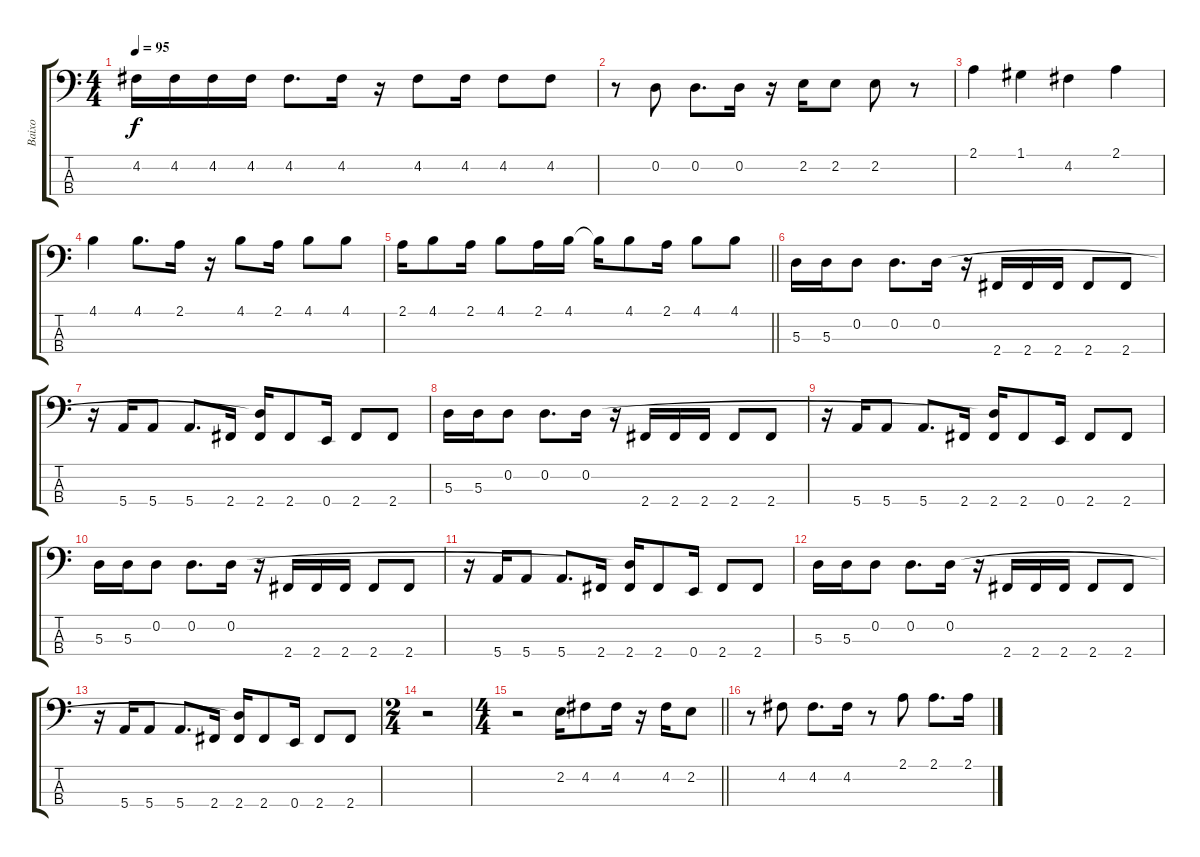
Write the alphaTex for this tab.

\track ("Baixo" "Baixo") {instrument acousticbass}
\staff {score tabs}
\tuning (G2 D2 A1 E1) {hide}
\ts (4 4)
\tempo 95
\clef f4
\ks c
4.2.16{dy f} 4.2.16 4.2.16 4.2.16 4.2.8{d} 4.2.16 r.16 4.2.8 4.2.16 4.2.8 4.2.8 |
r.8 0.2.8 0.2.8{d} 0.2.16 r.16 2.2.16 2.2.8 2.2.8 r.8 |
2.1.4 1.1.4 4.2.4 2.1.4 |
4.1.4 4.1.8{d} 2.1.16 r.16 4.1.8 2.1.16 4.1.8 4.1.8 |
\barLineRight lightlight
2.1.16 4.1.8 2.1.16 4.1.8 2.1.16 4.1.16 4.1{t}.16 4.1.8 2.1.16 4.1.8 4.1.8 |
5.3.16 5.3.16 0.2.8 0.2.8{d} 0.2.16 r.16 2.4.16 2.4.16 2.4.16 2.4.8 2.4.8 |
r.16 5.4.16 5.4.8 5.4.8{d} 2.4.16 (0.2{t} 2.4).16 2.4.8 0.4.16 2.4.8 2.4.8 |
5.3.16 5.3.16 0.2.8 0.2.8{d} 0.2.16 r.16 2.4.16 2.4.16 2.4.16 2.4.8 2.4.8 |
r.16 5.4.16 5.4.8 5.4.8{d} 2.4.16 (0.2{t} 2.4).16 2.4.8 0.4.16 2.4.8 2.4.8 |
5.3.16 5.3.16 0.2.8 0.2.8{d} 0.2.16 r.16 2.4.16 2.4.16 2.4.16 2.4.8 2.4.8 |
r.16 5.4.16 5.4.8 5.4.8{d} 2.4.16 (0.2{t} 2.4).16 2.4.8 0.4.16 2.4.8 2.4.8 |
5.3.16 5.3.16 0.2.8 0.2.8{d} 0.2.16 r.16 2.4.16 2.4.16 2.4.16 2.4.8 2.4.8 |
r.16 5.4.16 5.4.8 5.4.8{d} 2.4.16 (0.2{t} 2.4).16 2.4.8 0.4.16 2.4.8 2.4.8 |
\ts (2 4)
r.2 |
\ts (4 4)
\barLineRight lightlight
r.2 2.2.16 4.2.8 4.2.16 r.16 4.2.16 2.2.8 |
r.8 4.2.8 4.2.8{d} 4.2.16 r.8 2.1.8 2.1.8{d} 2.1.16
